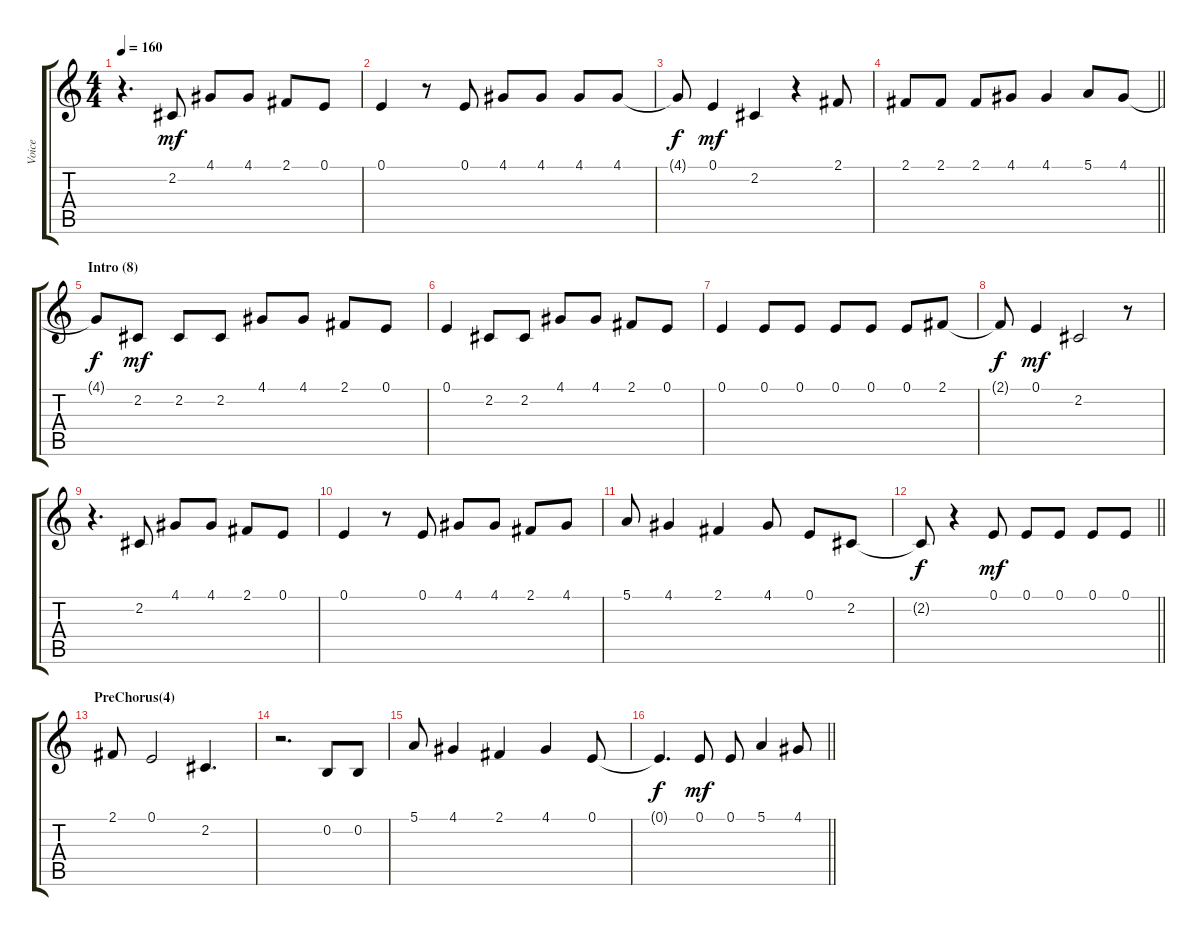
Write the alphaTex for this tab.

\track ("Voice" "Voice") {instrument altosax}
\staff {score tabs}
\tuning (E4 B3 G3 D3 A2 E2) {hide}
\ts (4 4)
\tempo 160
\clef g2
\ks c
r.4{d dy mf} 2.2.8 4.1.8 4.1.8 2.1.8 0.1.8 |
0.1.4 r.8 0.1.8 4.1.8 4.1.8 4.1.8 4.1.8 |
4.1{t}.8{dy f} 0.1.4{dy mf} 2.2.4 r.4 2.1.8 |
\barLineRight lightlight
2.1.8 2.1.8 2.1.8 4.1.8 4.1.4 5.1.8 4.1.8 |
\section ("" "Intro (8)")
4.1{t}.8{dy f} 2.2.8{dy mf} 2.2.8 2.2.8 4.1.8 4.1.8 2.1.8 0.1.8 |
0.1.4 2.2.8 2.2.8 4.1.8 4.1.8 2.1.8 0.1.8 |
0.1.4 0.1.8 0.1.8 0.1.8 0.1.8 0.1.8 2.1.8 |
2.1{t}.8{dy f} 0.1.4{dy mf} 2.2.2 r.8 |
r.4{d} 2.2.8 4.1.8 4.1.8 2.1.8 0.1.8 |
0.1.4 r.8 0.1.8 4.1.8 4.1.8 2.1.8 4.1.8 |
5.1.8 4.1.4 2.1.4 4.1.8 0.1.8 2.2.8 |
\barLineRight lightlight
2.2{t}.8{dy f} r.4 0.1.8{dy mf} 0.1.8 0.1.8 0.1.8 0.1.8 |
\section ("" "PreChorus(4)")
2.1.8 0.1.2 2.2.4{d} |
r.2{d} 0.2.8 0.2.8 |
5.1.8 4.1.4 2.1.4 4.1.4 0.1.8 |
\barLineRight lightlight
0.1{t}.4{d dy f} 0.1.8{dy mf} 0.1.8 5.1.4 4.1.8
